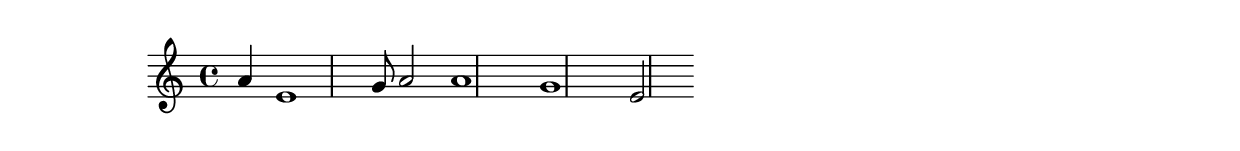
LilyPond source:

%{
Welcome to LilyPond
===================

Congratulations, LilyPond has been installed successfully.

Now to take it for the first test run.

  1. Save this file

  2. Select

       Compile > Typeset file

  from the menu.

  The file is processed, and

  3.  The PDF viewer will pop up. Click one of the noteheads.


That's it.  For more information, visit http://lilypond.org .

%}

\version "2.20.0"  % necessary for upgrading to future LilyPond versions.

\relative {
a'4 e1 g8 a2 a1 g1 e2 
}
